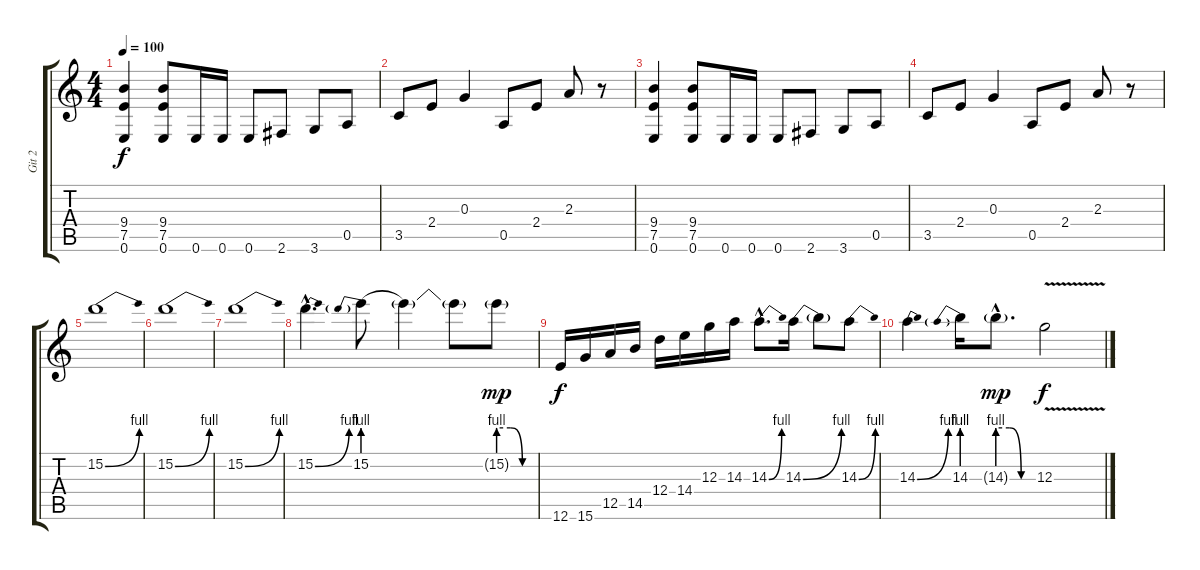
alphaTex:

\track ("Git 2" "Git 2") {instrument distortionguitar}
\staff {score tabs}
\tuning (E4 B3 G3 D3 A2 E2) {hide}
\ts (4 4)
\tempo 100
\clef g2
\ks c
(9.4 7.5 0.6).4{dy f instrument distortionguitar} (9.4 7.5 0.6).8 0.6.16 0.6.16 0.6.8 2.6.8 3.6.8 0.5.8 |
3.5.8 2.4.8 0.3.4 0.5.8 2.4.8 2.3.8 r.8 |
(9.4 7.5 0.6).4 (9.4 7.5 0.6).8 0.6.16 0.6.16 0.6.8 2.6.8 3.6.8 0.5.8 |
3.5.8 2.4.8 0.3.4 0.5.8 2.4.8 2.3.8 r.8 |
15.2{be (bend 0 0 60 4)}.1 |
15.2{be (bend 0 0 60 4)}.1 |
15.2{be (bend 0 0 60 4)}.1 |
15.2{be (bend 0 0 60 4) hac}.4{d} 15.2{be (prebend 0 4 60 4)}.8 15.2{t}.4 15.2{t}.8 15.2{be (custom 0 4 20 4 40 0 60 0) g}.8{dy mp} |
12.6.16{dy f} 15.6.16 12.5.16 14.5.16 12.4.16 14.4.16 12.3.16 14.3.16 14.3{be (bend 0 0 60 4) hac}.8{d} 14.3{be (bend 0 0 60 4)}.16 14.3{t}.8 14.3{be (bend 0 0 60 4)}.8 |
14.3{be (bend 0 0 60 4)}.4 14.3{be (prebend 0 4 60 4)}.16 14.3{be (custom 0 4 20 4 40 0 60 0) g hac}.8{d dy mp} 12.3{v}.2{dy f}
